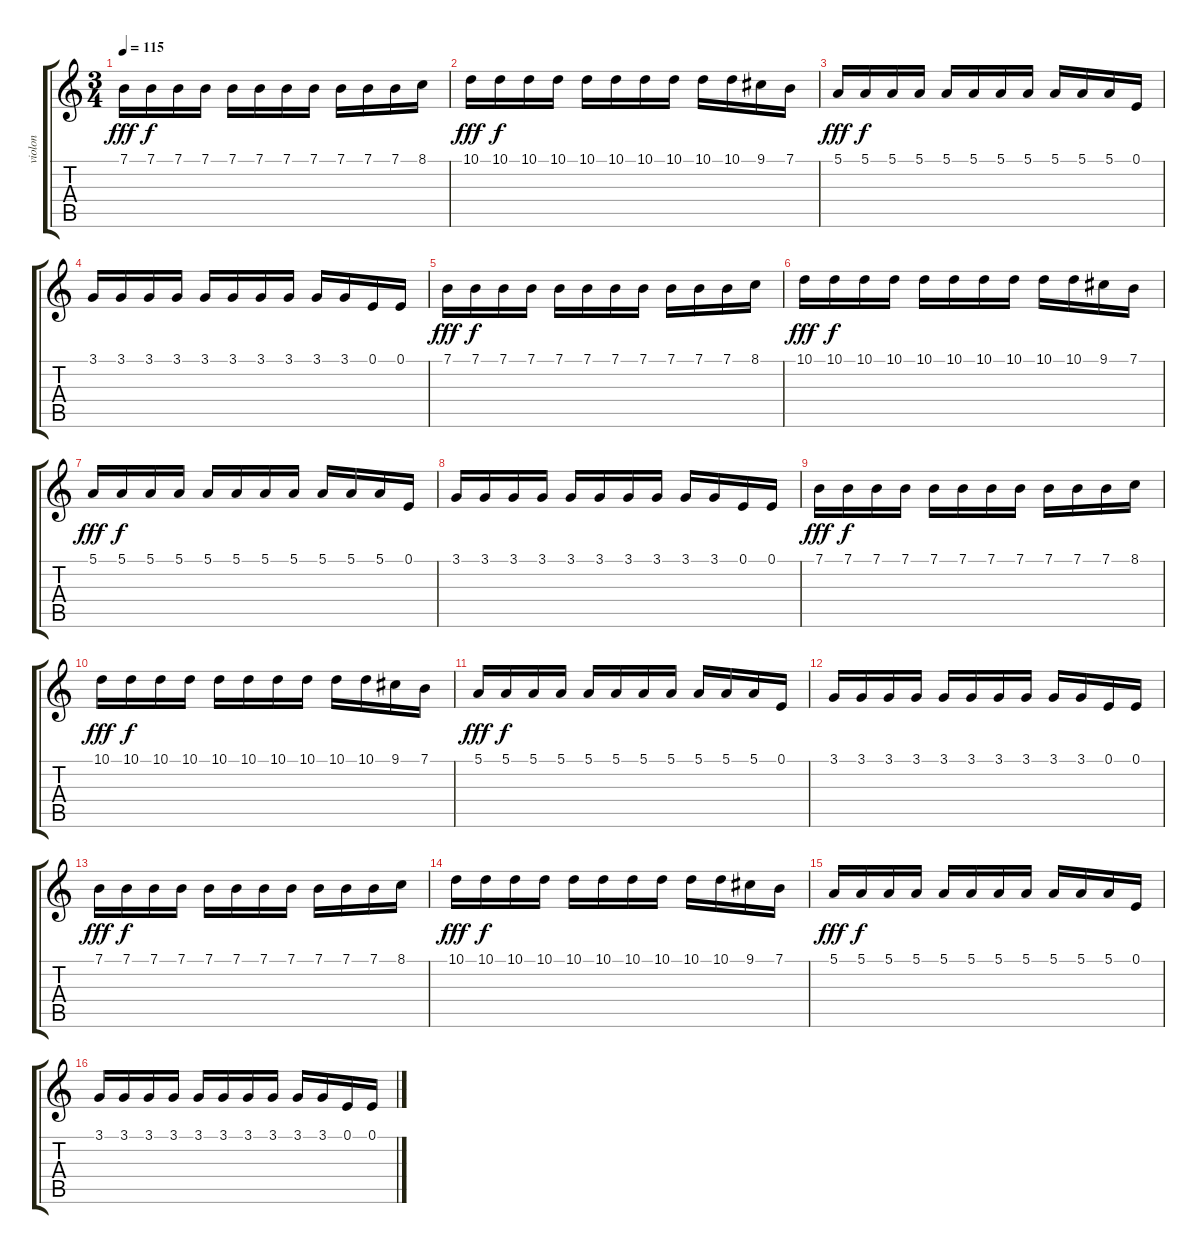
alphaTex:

\track ("violon" "violon") {instrument violin}
\staff {score tabs}
\tuning (E4 B3 G3 D3 A2 E2) {hide}
\ts (3 4)
\tempo 115
\clef g2
\ks c
7.1.16{dy fff instrument violin} 7.1.16{dy f} 7.1.16 7.1.16 7.1.16 7.1.16 7.1.16 7.1.16 7.1.16 7.1.16 7.1.16 8.1.16 |
10.1.16{dy fff} 10.1.16{dy f} 10.1.16 10.1.16 10.1.16 10.1.16 10.1.16 10.1.16 10.1.16 10.1.16 9.1.16 7.1.16 |
5.1.16{dy fff} 5.1.16{dy f} 5.1.16 5.1.16 5.1.16 5.1.16 5.1.16 5.1.16 5.1.16 5.1.16 5.1.16 0.1.16 |
3.1.16 3.1.16 3.1.16 3.1.16 3.1.16 3.1.16 3.1.16 3.1.16 3.1.16 3.1.16 0.1.16 0.1.16 |
7.1.16{dy fff} 7.1.16{dy f} 7.1.16 7.1.16 7.1.16 7.1.16 7.1.16 7.1.16 7.1.16 7.1.16 7.1.16 8.1.16 |
10.1.16{dy fff} 10.1.16{dy f} 10.1.16 10.1.16 10.1.16 10.1.16 10.1.16 10.1.16 10.1.16 10.1.16 9.1.16 7.1.16 |
5.1.16{dy fff} 5.1.16{dy f} 5.1.16 5.1.16 5.1.16 5.1.16 5.1.16 5.1.16 5.1.16 5.1.16 5.1.16 0.1.16 |
3.1.16 3.1.16 3.1.16 3.1.16 3.1.16 3.1.16 3.1.16 3.1.16 3.1.16 3.1.16 0.1.16 0.1.16 |
7.1.16{dy fff} 7.1.16{dy f} 7.1.16 7.1.16 7.1.16 7.1.16 7.1.16 7.1.16 7.1.16 7.1.16 7.1.16 8.1.16 |
10.1.16{dy fff} 10.1.16{dy f} 10.1.16 10.1.16 10.1.16 10.1.16 10.1.16 10.1.16 10.1.16 10.1.16 9.1.16 7.1.16 |
5.1.16{dy fff} 5.1.16{dy f} 5.1.16 5.1.16 5.1.16 5.1.16 5.1.16 5.1.16 5.1.16 5.1.16 5.1.16 0.1.16 |
3.1.16 3.1.16 3.1.16 3.1.16 3.1.16 3.1.16 3.1.16 3.1.16 3.1.16 3.1.16 0.1.16 0.1.16 |
7.1.16{dy fff} 7.1.16{dy f} 7.1.16 7.1.16 7.1.16 7.1.16 7.1.16 7.1.16 7.1.16 7.1.16 7.1.16 8.1.16 |
10.1.16{dy fff} 10.1.16{dy f} 10.1.16 10.1.16 10.1.16 10.1.16 10.1.16 10.1.16 10.1.16 10.1.16 9.1.16 7.1.16 |
5.1.16{dy fff} 5.1.16{dy f} 5.1.16 5.1.16 5.1.16 5.1.16 5.1.16 5.1.16 5.1.16 5.1.16 5.1.16 0.1.16 |
3.1.16 3.1.16 3.1.16 3.1.16 3.1.16 3.1.16 3.1.16 3.1.16 3.1.16 3.1.16 0.1.16 0.1.16
